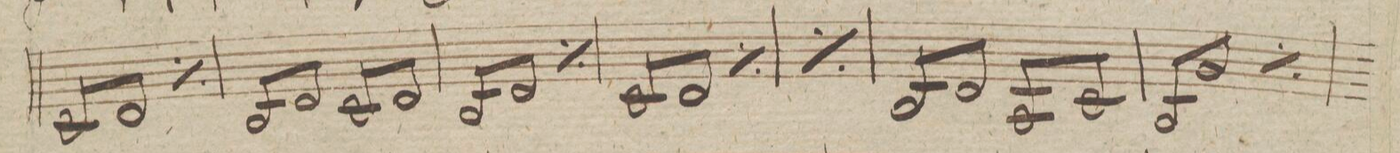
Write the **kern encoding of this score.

**kern	**dynam
*I"Violino 2do	*
*clefG2	*
*k[]	*
*met(c|)	*
*M2/2	*
8c/L	.
8d/	.
8c/	.
8d/J	.
*rep	*
8c/L	.
8d/	.
8c/	.
8d/J	.
*Xrep	*
=49	=49
8B/L	.
8d/	.
8B/	.
8d/J	.
8c/L	.
8d/	.
8c/	.
8d/J	.
=50	=50
8B/L	.
8d/	.
8B/	.
8d/J	.
*rep	*
8B/L	.
8d/	.
8B/	.
8d/J	.
*Xrep	*
=51	=51
8c/L	.
8d/	.
8c/	.
8d/J	.
*rep	*
8c/L	.
8d/	.
8c/	.
8d/J	.
*Xrep	*
=52	=52
*rep	*
8c/L	.
8d/	.
8c/	.
8d/J	.
8c/L	.
8d/	.
8c/	.
8d/J	.
*Xrep	*
=53	=53
8B/L	.
8d/	.
8B/	.
8d/J	.
8A/L	.
8c/	.
8A/	.
8c/J	.
=54	=54
8B/L	.
8g/	.
8B/	.
8g/J	.
*rep	*
8B/L	.
8g/	.
8B/	.
8g/J	.
*Xrep	*
=55	=55
*-	*-
